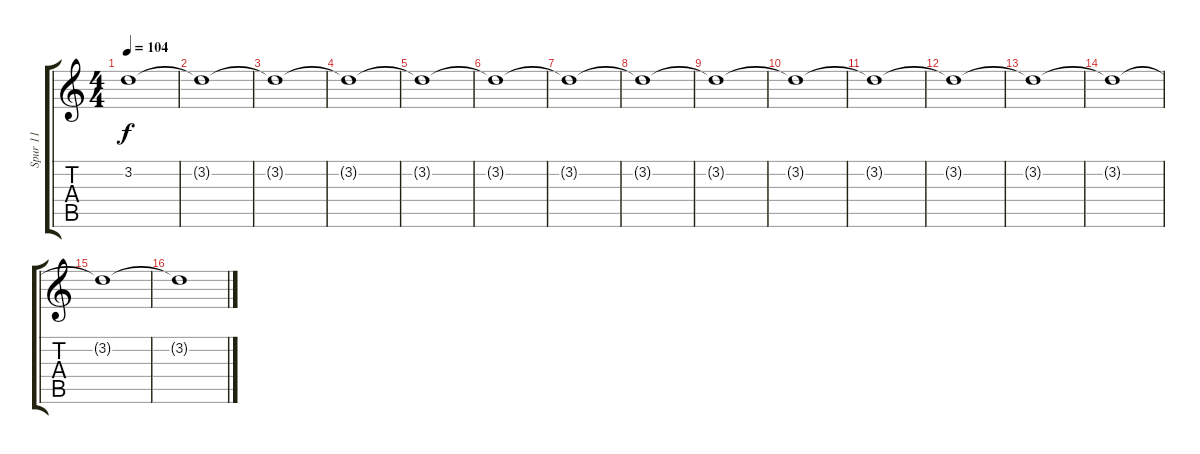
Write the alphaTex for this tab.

\track ("Spur 11" "Spur 11") {instrument distortionguitar}
\staff {score tabs}
\tuning (E4 B3 G3 D3 A2 E2) {hide}
\ts (4 4)
\tempo 104
\clef g2
\ks c
3.2{t}.1{dy f} |
3.2{t}.1 |
3.2{t}.1 |
3.2{t}.1 |
3.2{t}.1 |
3.2{t}.1 |
3.2{t}.1 |
3.2{t}.1 |
3.2{t}.1 |
3.2{t}.1 |
3.2{t}.1 |
3.2{t}.1 |
3.2{t}.1 |
3.2{t}.1 |
3.2{t}.1 |
3.2{t}.1
